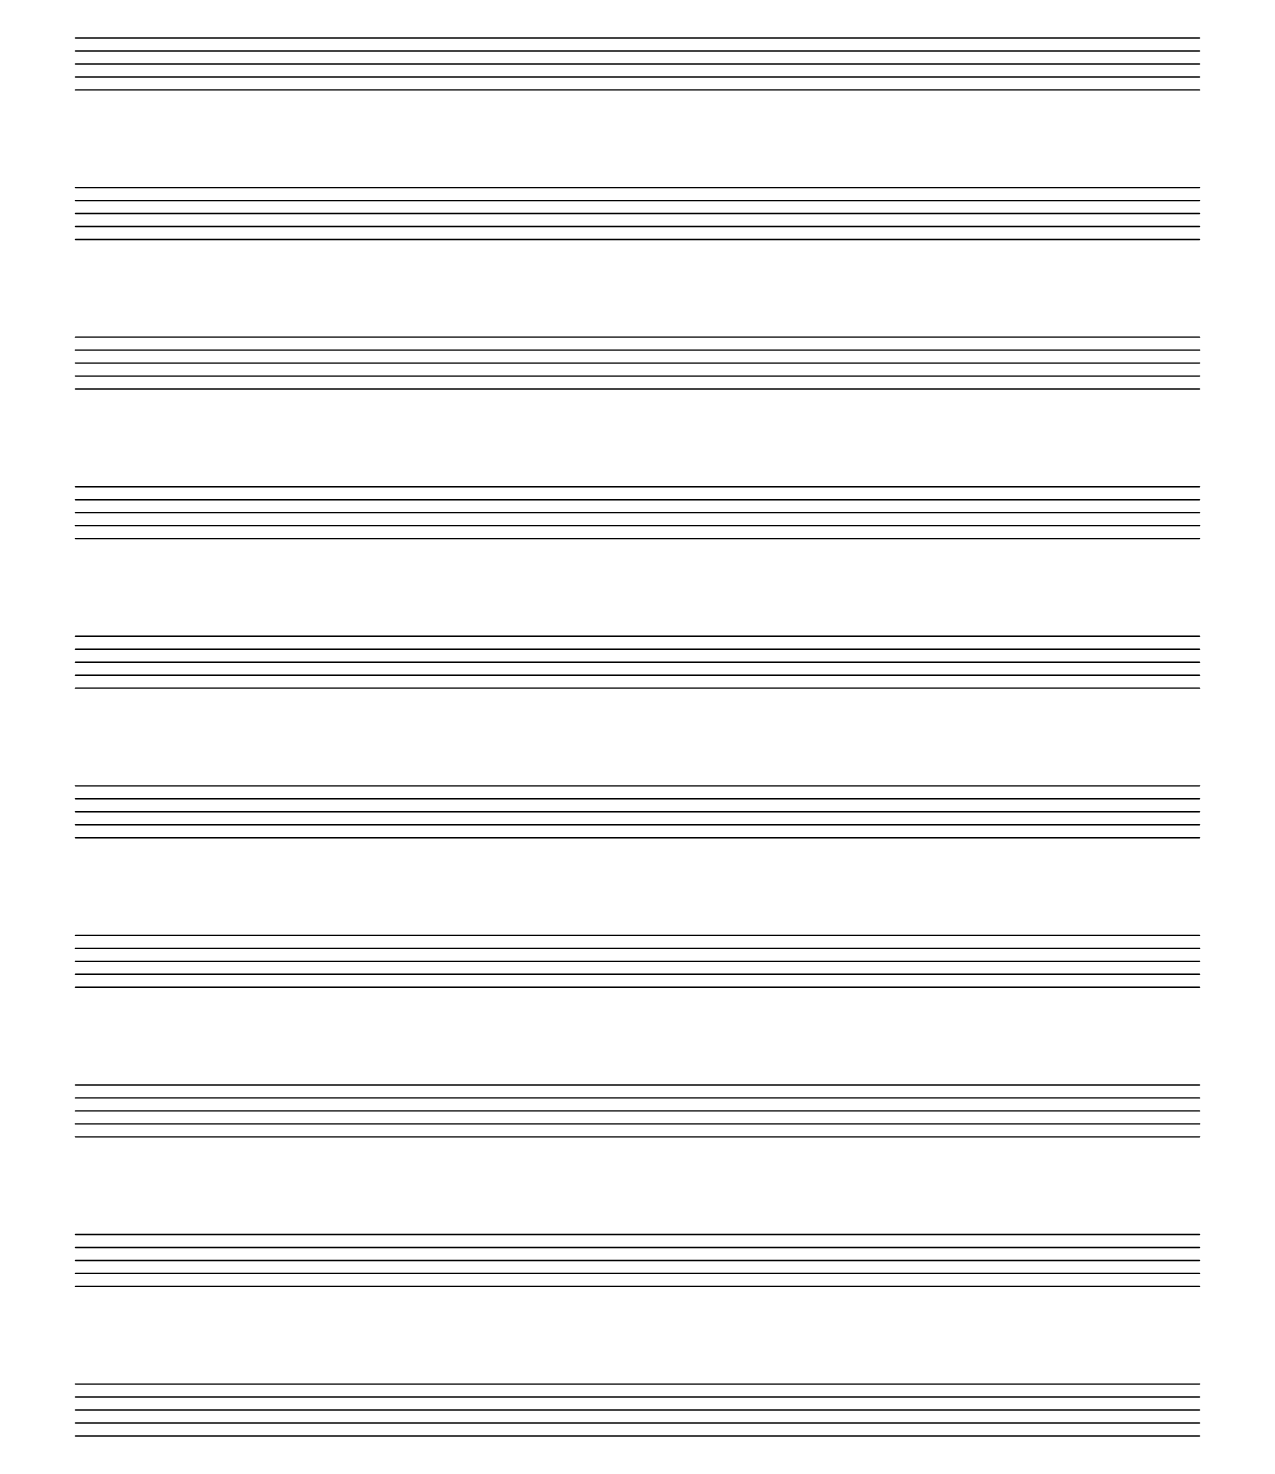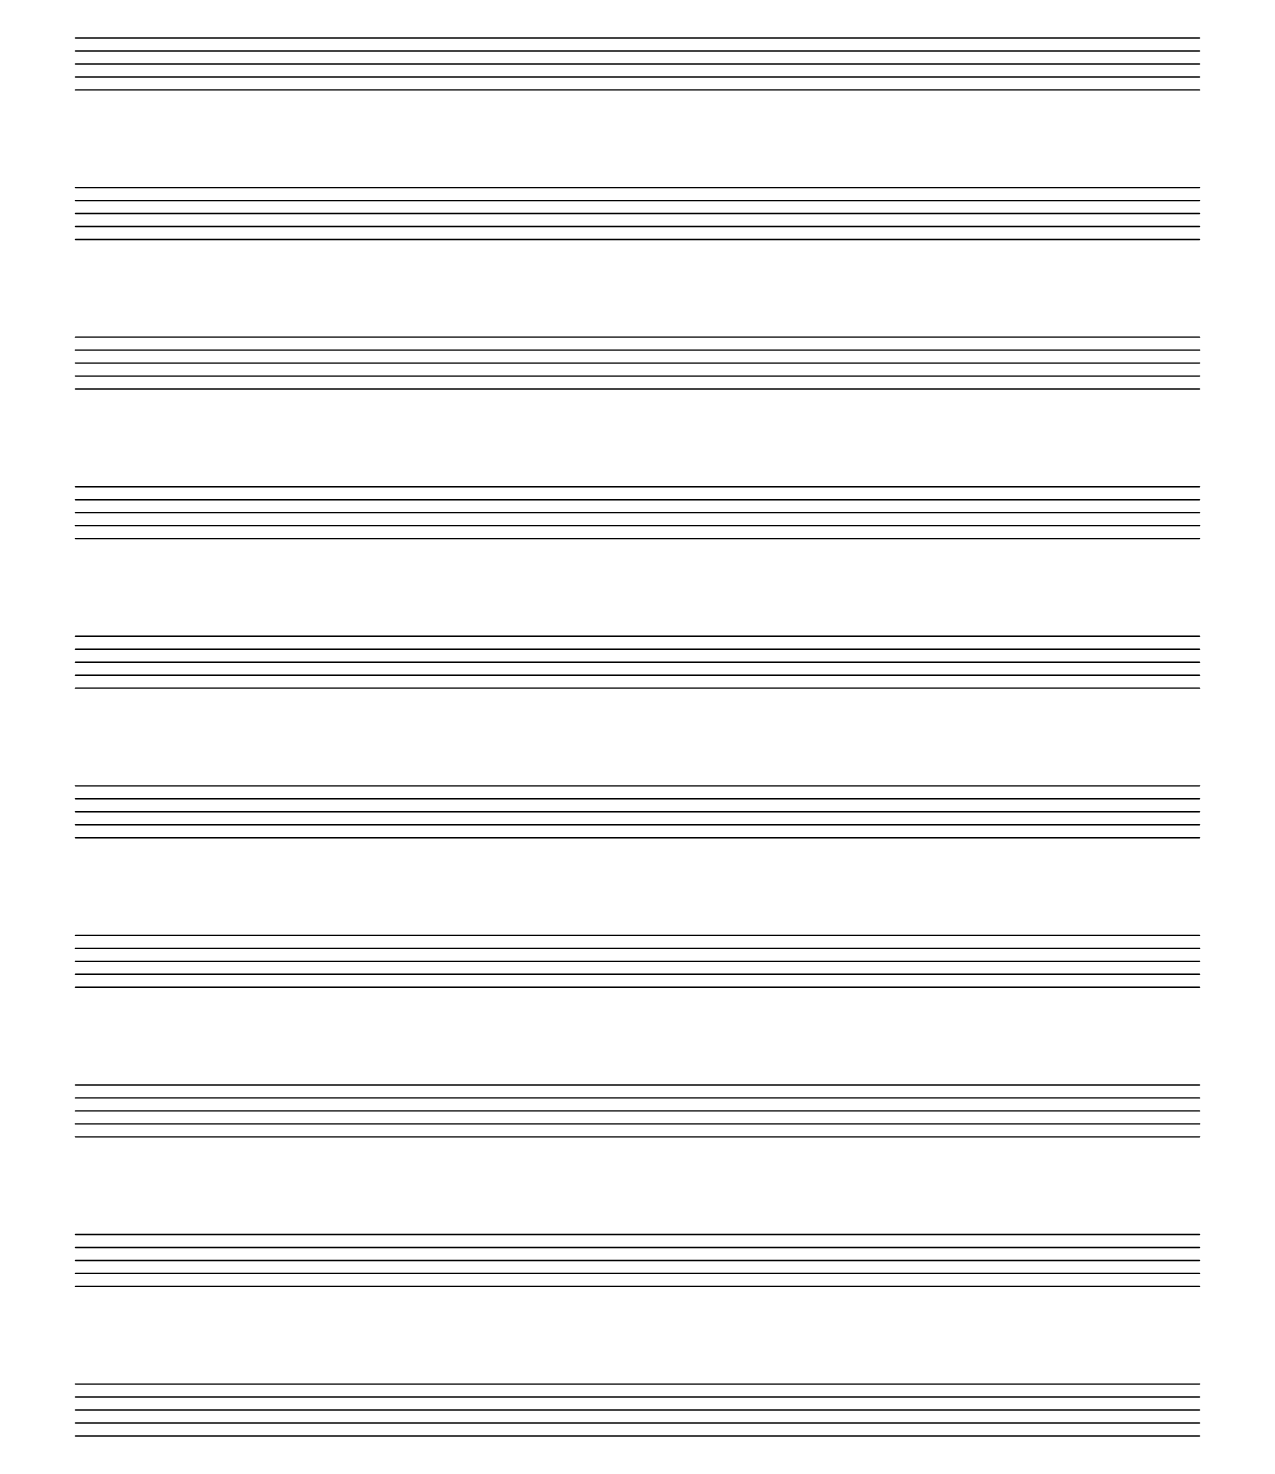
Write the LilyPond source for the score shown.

\version "2.18.2"

\paper {
  indent = 0\mm
  line-width = 160\mm
  % offset the left padding, also add 1mm as lilypond creates cropped
  % images with a little space on the right
  line-width = #(- line-width (* mm  3.000000) (* mm 1))
  print-page-number = false
}

\header {
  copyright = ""
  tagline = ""
}

#(set-global-staff-size 25)

\score {
  {
    \repeat unfold 20 { s1 \break }
  }
  \layout {
    indent = 0\in
    \context {
      \Staff
      \remove "Time_signature_engraver"
      \remove "Clef_engraver"
      \remove "Bar_engraver"
    }
    \context {
      \Score
      \remove "Bar_number_engraver"
    }
  }
}

\paper {
  #(set-paper-size "letter")
  ragged-last-bottom = ##f
  line-width = 7.5\in
  left-margin = 0.5\in
  right-margin = 0.5\in
  bottom-margin = 0.75\in
  top-margin = 0.75\in
}
